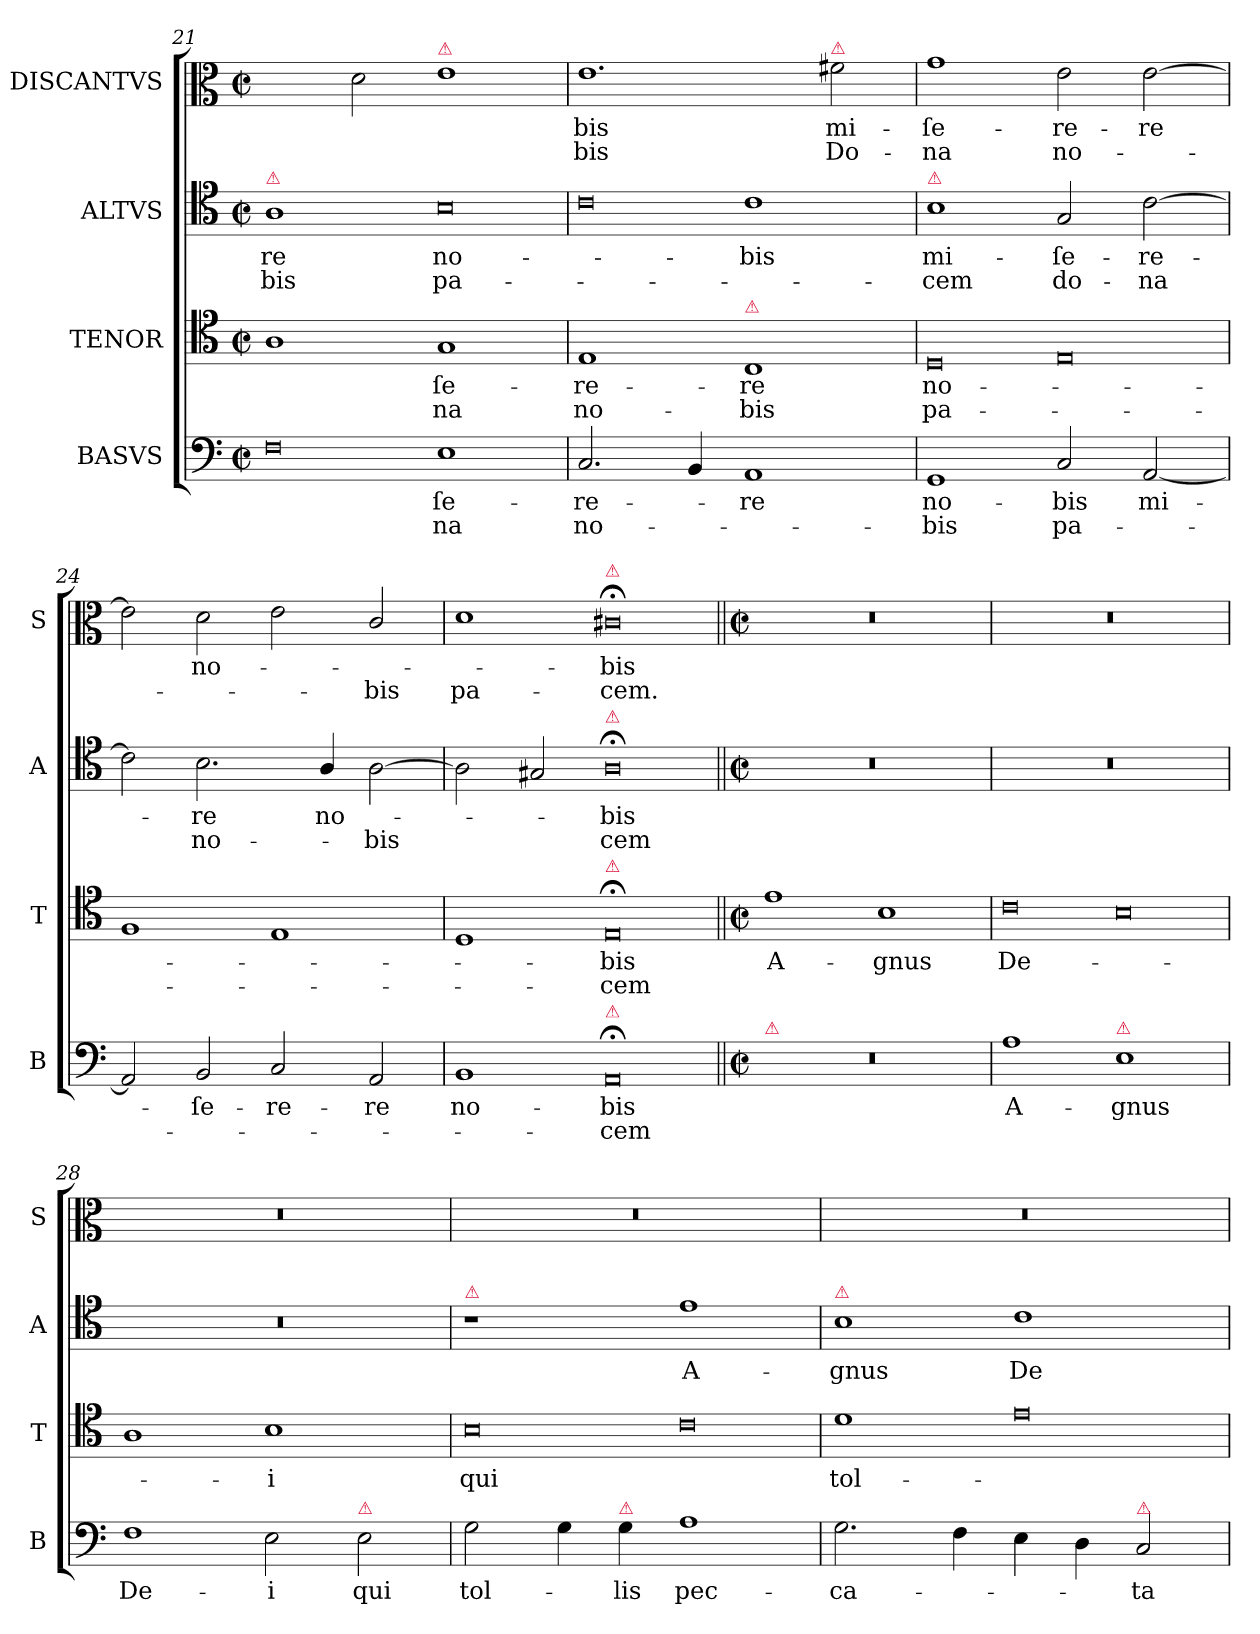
**kern	**text	**text	**kern	**text	**text	**kern	**text	**text	**kern	**text	**text
*part4	*part4	*part4	*part3	*part3	*part3	*part2	*part2	*part2	*part1	*part1	*part1
*staff4	*staff4	*staff4	*staff3	*staff3	*staff3	*staff2	*staff2	*staff2	*staff1	*staff1	*staff1
*I"BASVS	*	*	*I"TENOR	*	*	*I"ALTVS	*	*	*I"DISCANTVS	*	*
*I'B	*	*	*I'T	*	*	*I'A	*	*	*I'S	*	*
*clefF4	*	*	*clefC4	*	*	*clefC4	*	*	*clefC3	*	*
*k[]	*	*	*k[]	*	*	*k[]	*	*	*k[]	*	*
*G:mix	*	*	*G:mix	*	*	*G:mix	*	*	*G:mix	*	*
*M2/1	*	*	*M2/1	*	*	*M2/1	*	*	*M2/1	*	*
*met(c|)	*	*	*met(c|)	*	*	*met(c|)	*	*	*met(c|)	*	*
=21	=21	=21	=21	=21	=21	=21	=21	=21	=21	=21	=21
!	!	!	!	!	!	!LO:TX:a:color=crimson:t=⚠	!	!	!	!	!
!LO:N:vis=0	!	!	!	!	!	!	!	!	!	!	!
1F	.	.	1A	.	.	1A	-re	-bis	2ryy	.	.
.	.	.	.	.	.	.	.	.	2d\	.	.
!	!	!	!	!	!	!	!	!	!LO:TX:a:color=crimson:t=⚠	!	!
!	!	!	!	!	!	!LO:N:vis=0	!	!	!	!	!
1E	ſe-	na	1G	ſe-	na	1B	no-	pa-	1e	.	.
=22	=22	=22	=22	=22	=22	=22	=22	=22	=22	=22	=22
!	!	!	!	!	!	!LO:N:vis=0	!	!	!	!	!
2.C/	-re-	no-	1E	-re-	no-	1c	.	.	1.e	-bis	-bis
4BB/	.	.	.	.	.	.	.	.	.	.	.
!	!	!	!LO:TX:a:color=crimson:t=⚠	!	!	!	!	!	!	!	!
1AA	-re	.	1C	-re	-bis	1c	-bis	.	.	.	.
!	!	!	!	!	!	!	!	!	!LO:TX:a:color=crimson:t=⚠	!	!
!	!	!	!	!	!	!	!	!	!	!LO:LY:i	!LO:LY:i
.	.	.	.	.	.	.	.	.	2f#X\	mi-	Do-
=23	=23	=23	=23	=23	=23	=23	=23	=23	=23	=23	=23
!	!	!	!	!	!	!LO:TX:a:color=crimson:t=⚠	!	!	!	!	!
!	!	!	!LO:N:vis=0	!	!	!	!LO:LY:i	!	!	!LO:LY:i	!LO:LY:i
1GG	no-	-bis	1D	no-	pa-	1B	mi-	-cem	1g	-ſe-	-na
!	!	!	!LO:N:vis=0	!	!	!	!LO:LY:i	!	!	!LO:LY:i	!LO:LY:i
2C/	-bis	pa-	1E	.	.	2G/	-ſe-	do-	2e\	-re-	no-
!	!LO:LY:i	!	!	!	!	!	!LO:LY:i	!	!	!LO:LY:i	!
[2AA	mi-	.	.	.	.	[2c	-re-	-na	[2e	-re	.
=24	=24	=24	=24	=24	=24	=24	=24	=24	=24	=24	=24
2AA]	.	.	1F	.	.	2c]	.	.	2e]	.	.
!	!LO:LY:i	!	!	!	!	!	!LO:LY:i	!	!	!LO:LY:i	!
2BB/	ſe-	.	.	.	.	2.B\	-re	no-	2d\	no-	.
!	!LO:LY:i	!	!	!	!	!	!	!	!	!	!
2C/	-re-	.	1E	.	.	.	.	.	2e\	.	.
!	!	!	!	!	!	!	!LO:LY:i	!	!	!	!
.	.	.	.	.	.	4A/	no-	.	.	.	.
!	!LO:LY:i	!	!	!	!	!	!	!	!	!	!LO:LY:i
2AA/	-re	.	.	.	.	[2A	.	-bis	2c/	.	-bis
=25	=25	=25	=25	=25	=25	=25	=25	=25	=25	=25	=25
!	!LO:LY:i	!	!	!	!	!	!	!	!	!	!
1BB	no-	.	1D	.	.	2A]	.	.	1d	.	pa-
.	.	.	.	.	.	2G#X/	.	.	.	.	.
!	!	!	!	!	!	!	!	!	!LO:TX:a:color=crimson:t=⚠	!	!
!	!	!	!	!	!	!LO:TX:a:color=crimson:t=⚠	!	!	!	!	!
!	!	!	!LO:TX:a:color=crimson:t=⚠	!	!	!	!	!	!	!	!
!LO:TX:a:color=crimson:t=⚠	!	!	!	!	!	!	!	!	!	!	!
!LO:N:vis=0	!LO:LY:i	!	!LO:N:vis=0	!	!	!LO:N:vis=0	!LO:LY:i	!	!LO:N:vis=0	!LO:LY:i	!
1AA;<	-bis	-cem	1E;<	-bis	-cem	1A;<	-bis	-cem	1c#X;<	-bis	-cem.
=26||	=26||	=26||	=26||	=26||	=26||	=26||	=26||	=26||	=26||	=26||	=26||
*M2/1	*	*	*M2/1	*	*	*M2/1	*	*	*M2/1	*	*
*met(c|)	*	*	*met(c|)	*	*	*met(c|)	*	*	*met(c|)	*	*
!LO:TX:a:color=crimson:t=⚠	!	!	!	!	!	!	!	!	!	!	!
0r	.	.	1e	A-	.	0r	.	.	0r	.	.
.	.	.	1B	-gnus	.	.	.	.	.	.	.
=27	=27	=27	=27	=27	=27	=27	=27	=27	=27	=27	=27
!	!	!	!LO:N:vis=0	!	!	!	!	!	!	!	!
1A	A-	.	1c	De-	.	0r	.	.	0r	.	.
!LO:TX:a:color=crimson:t=⚠	!	!	!	!	!	!	!	!	!	!	!
!	!	!	!LO:N:vis=0	!	!	!	!	!	!	!	!
1E	-gnus	.	1B	.	.	.	.	.	.	.	.
=28	=28	=28	=28	=28	=28	=28	=28	=28	=28	=28	=28
1F	De-	.	1A	.	.	0r	.	.	0r	.	.
2E\	-i	.	1B	-i	.	.	.	.	.	.	.
!LO:TX:a:color=crimson:t=⚠	!	!	!	!	!	!	!	!	!	!	!
2E\	qui	.	.	.	.	.	.	.	.	.	.
=29	=29	=29	=29	=29	=29	=29	=29	=29	=29	=29	=29
!	!	!	!	!	!	!LO:TX:a:color=crimson:t=⚠	!	!	!	!	!
!	!	!	!LO:N:vis=0	!	!	!	!	!	!	!	!
2G\	tol-	.	1B	qui	.	1r	.	.	0r	.	.
4G\	.	.	.	.	.	.	.	.	.	.	.
!LO:TX:a:color=crimson:t=⚠	!	!	!	!	!	!	!	!	!	!	!
4G\	-lis	.	.	.	.	.	.	.	.	.	.
!	!	!	!LO:N:vis=0	!	!	!	!	!	!	!	!
1A	pec-	.	1c	.	.	1e	A-	.	.	.	.
=30	=30	=30	=30	=30	=30	=30	=30	=30	=30	=30	=30
!	!	!	!	!	!	!LO:TX:a:color=crimson:t=⚠	!	!	!	!	!
2.G\	-ca-	.	1d	tol-	.	1B	-gnus	.	0r	.	.
4F\	.	.	.	.	.	.	.	.	.	.	.
!	!	!	!LO:N:vis=0	!	!	!	!	!	!	!	!
4E\	.	.	1e	.	.	1c	De-	.	.	.	.
4D\	.	.	.	.	.	.	.	.	.	.	.
!LO:TX:a:color=crimson:t=⚠	!	!	!	!	!	!	!	!	!	!	!
2C/	-ta	.	.	.	.	.	.	.	.	.	.
=	=	=	=	=	=	=	=	=	=	=	=
*-	*-	*-	*-	*-	*-	*-	*-	*-	*-	*-	*-
